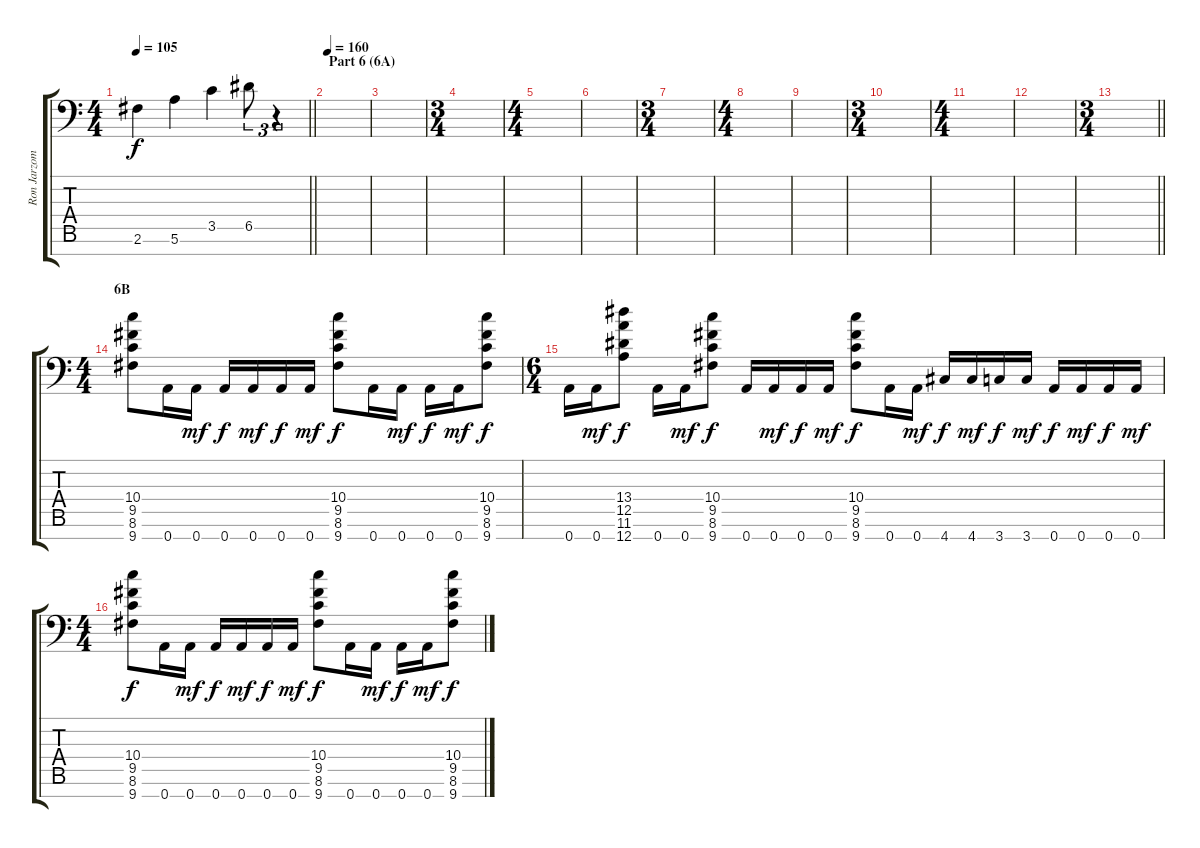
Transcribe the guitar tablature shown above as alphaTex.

\track ("Ron Jarzombek - Rhythm L" "Ron Jarzom") {instrument distortionguitar}
\staff {score tabs}
\tuning (E4 B3 G3 D3 A2 E2 A1) {hide}
\ts (4 4)
\tempo 105
\clef f4
\barLineRight lightlight
\ks c
2.6.4{dy f} 5.6.4 3.5.4 6.5.8{tu (3 2)} r.4{tu (3 2)} |
\section ("" "Part 6 (6A)")
\tempo 160
|
|
\ts (3 4)
|
\ts (4 4)
|
|
\ts (3 4)
|
\ts (4 4)
|
|
\ts (3 4)
|
\ts (4 4)
|
|
\ts (3 4)
\barLineRight lightlight
|
\ts (4 4)
\section ("" "6B")
(10.4 9.5 8.6 9.7).8{volume 16} 0.7.16 0.7.16{dy mf} 0.7.16{dy f} 0.7.16{dy mf} 0.7.16{dy f} 0.7.16{dy mf} (10.4 9.5 8.6 9.7).8{dy f} 0.7.16 0.7.16{dy mf} 0.7.16{dy f} 0.7.16{dy mf} (10.4 9.5 8.6 9.7).8{dy f} |
\ts (6 4)
0.7.16 0.7.16{dy mf} (13.4 12.5 11.6 12.7).8{dy f} 0.7.16 0.7.16{dy mf} (10.4 9.5 8.6 9.7).8{dy f} 0.7.16 0.7.16{dy mf} 0.7.16{dy f} 0.7.16{dy mf} (10.4 9.5 8.6 9.7).8{dy f} 0.7.16 0.7.16{dy mf} 4.7.16{dy f} 4.7.16{dy mf} 3.7.16{dy f} 3.7.16{dy mf} 0.7.16{dy f} 0.7.16{dy mf} 0.7.16{dy f} 0.7.16{dy mf} |
\ts (4 4)
(10.4 9.5 8.6 9.7).8{dy f} 0.7.16 0.7.16{dy mf} 0.7.16{dy f} 0.7.16{dy mf} 0.7.16{dy f} 0.7.16{dy mf} (10.4 9.5 8.6 9.7).8{dy f} 0.7.16 0.7.16{dy mf} 0.7.16{dy f} 0.7.16{dy mf} (10.4 9.5 8.6 9.7).8{dy f}
